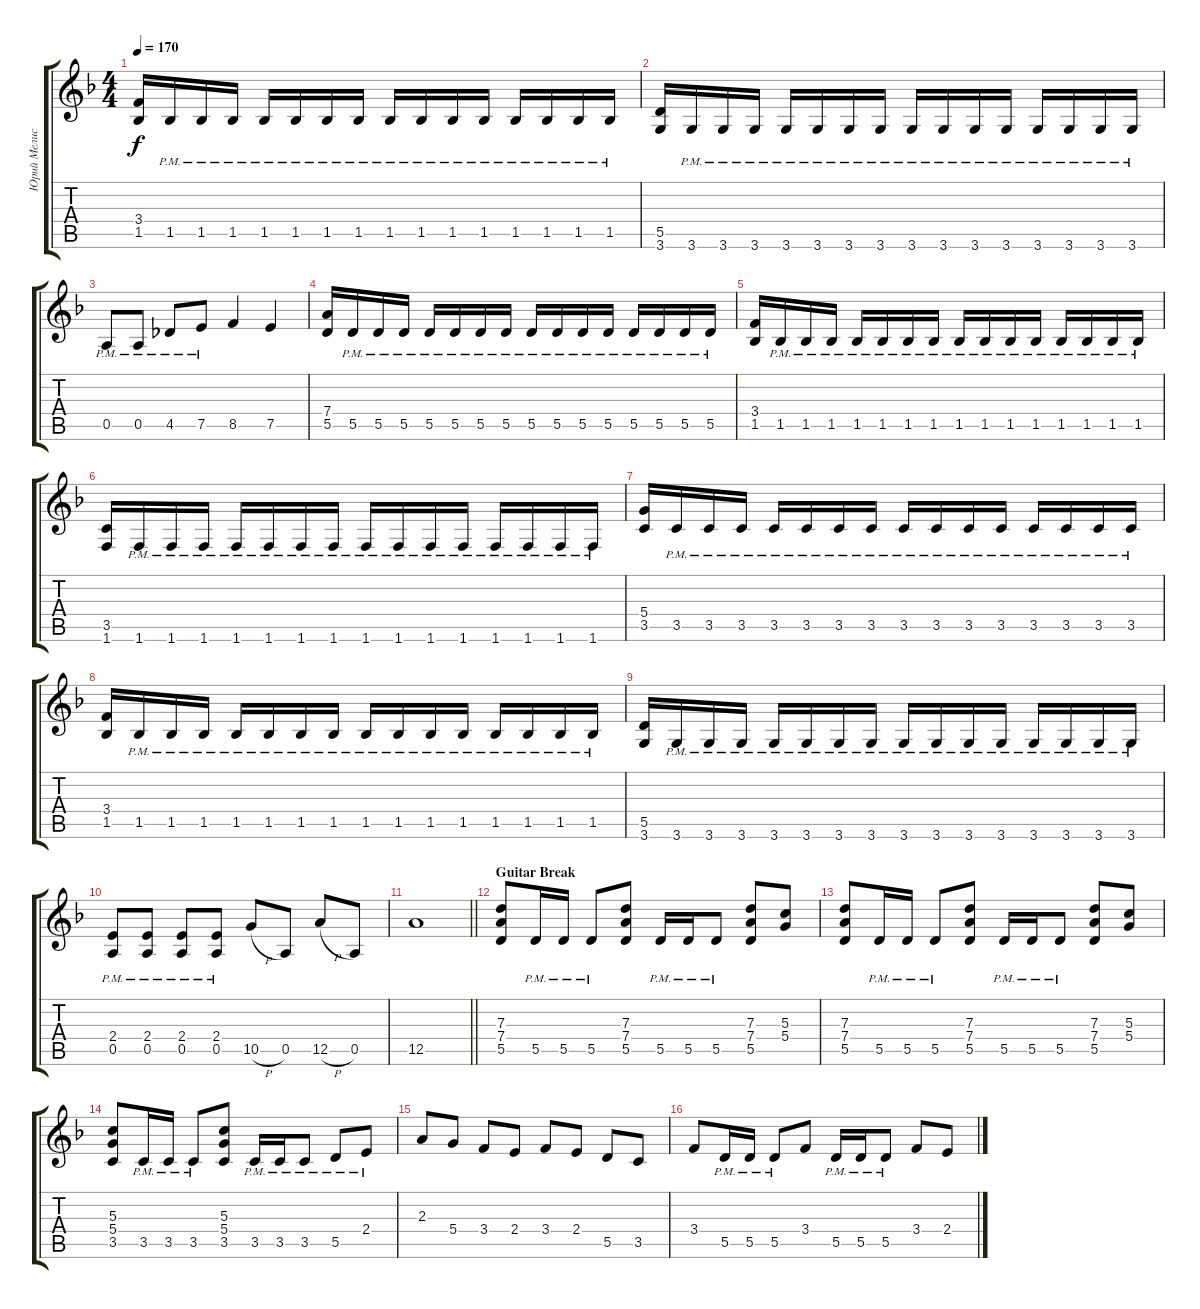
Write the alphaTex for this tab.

\track ("Юрий Мелисов" "Юрий Мелис") {instrument distortionguitar}
\staff {score tabs}
\tuning (E4 B3 G3 D3 A2 E2) {hide}
\ts (4 4)
\tempo 170
\clef g2
\ks f
(3.4 1.5).16{dy f} 1.5{pm}.16 1.5{pm}.16 1.5{pm}.16 1.5{pm}.16 1.5{pm}.16 1.5{pm}.16 1.5{pm}.16 1.5{pm}.16 1.5{pm}.16 1.5{pm}.16 1.5{pm}.16 1.5{pm}.16 1.5{pm}.16 1.5{pm}.16 1.5{pm}.16 |
(5.5 3.6).16 3.6{pm}.16 3.6{pm}.16 3.6{pm}.16 3.6{pm}.16 3.6{pm}.16 3.6{pm}.16 3.6{pm}.16 3.6{pm}.16 3.6{pm}.16 3.6{pm}.16 3.6{pm}.16 3.6{pm}.16 3.6{pm}.16 3.6{pm}.16 3.6{pm}.16 |
0.5{pm}.8 0.5{pm}.8 4.5{pm}.8 7.5{pm}.8 8.5.4 7.5.4 |
(7.4 5.5).16 5.5{pm}.16 5.5{pm}.16 5.5{pm}.16 5.5{pm}.16 5.5{pm}.16 5.5{pm}.16 5.5{pm}.16 5.5{pm}.16 5.5{pm}.16 5.5{pm}.16 5.5{pm}.16 5.5{pm}.16 5.5{pm}.16 5.5{pm}.16 5.5{pm}.16 |
(3.4 1.5).16 1.5{pm}.16 1.5{pm}.16 1.5{pm}.16 1.5{pm}.16 1.5{pm}.16 1.5{pm}.16 1.5{pm}.16 1.5{pm}.16 1.5{pm}.16 1.5{pm}.16 1.5{pm}.16 1.5{pm}.16 1.5{pm}.16 1.5{pm}.16 1.5{pm}.16 |
(3.5 1.6).16 1.6{pm}.16 1.6{pm}.16 1.6{pm}.16 1.6{pm}.16 1.6{pm}.16 1.6{pm}.16 1.6{pm}.16 1.6{pm}.16 1.6{pm}.16 1.6{pm}.16 1.6{pm}.16 1.6{pm}.16 1.6{pm}.16 1.6{pm}.16 1.6{pm}.16 |
(5.4 3.5).16 3.5{pm}.16 3.5{pm}.16 3.5{pm}.16 3.5{pm}.16 3.5{pm}.16 3.5{pm}.16 3.5{pm}.16 3.5{pm}.16 3.5{pm}.16 3.5{pm}.16 3.5{pm}.16 3.5{pm}.16 3.5{pm}.16 3.5{pm}.16 3.5{pm}.16 |
(3.4 1.5).16 1.5{pm}.16 1.5{pm}.16 1.5{pm}.16 1.5{pm}.16 1.5{pm}.16 1.5{pm}.16 1.5{pm}.16 1.5{pm}.16 1.5{pm}.16 1.5{pm}.16 1.5{pm}.16 1.5{pm}.16 1.5{pm}.16 1.5{pm}.16 1.5{pm}.16 |
(5.5 3.6).16 3.6{pm}.16 3.6{pm}.16 3.6{pm}.16 3.6{pm}.16 3.6{pm}.16 3.6{pm}.16 3.6{pm}.16 3.6{pm}.16 3.6{pm}.16 3.6{pm}.16 3.6{pm}.16 3.6{pm}.16 3.6{pm}.16 3.6{pm}.16 3.6{pm}.16 |
(2.4{pm} 0.5{pm}).8 (2.4{pm} 0.5{pm}).8 (2.4{pm} 0.5{pm}).8 (2.4{pm} 0.5{pm}).8 10.5{h}.8 0.5.8 12.5{h}.8 0.5.8 |
\barLineRight lightlight
12.5.1 |
\section ("" "Guitar Break")
(7.3 7.4 5.5).8 5.5{pm}.16 5.5{pm}.16 5.5{pm}.8 (7.3 7.4 5.5).8 5.5{pm}.16 5.5{pm}.16 5.5{pm}.8 (7.3 7.4 5.5).8 (5.3 5.4).8 |
(7.3 7.4 5.5).8 5.5{pm}.16 5.5{pm}.16 5.5{pm}.8 (7.3 7.4 5.5).8 5.5{pm}.16 5.5{pm}.16 5.5{pm}.8 (7.3 7.4 5.5).8 (5.3 5.4).8 |
(5.3 5.4 3.5).8 3.5{pm}.16 3.5{pm}.16 3.5{pm}.8 (5.3 5.4 3.5).8 3.5{pm}.16 3.5{pm}.16 3.5{pm}.8 5.5{pm}.8 2.4{pm}.8 |
2.3.8 5.4.8 3.4.8 2.4.8 3.4.8 2.4.8 5.5.8 3.5.8 |
3.4.8 5.5{pm}.16 5.5{pm}.16 5.5{pm}.8 3.4.8 5.5{pm}.16 5.5{pm}.16 5.5{pm}.8 3.4.8 2.4.8
